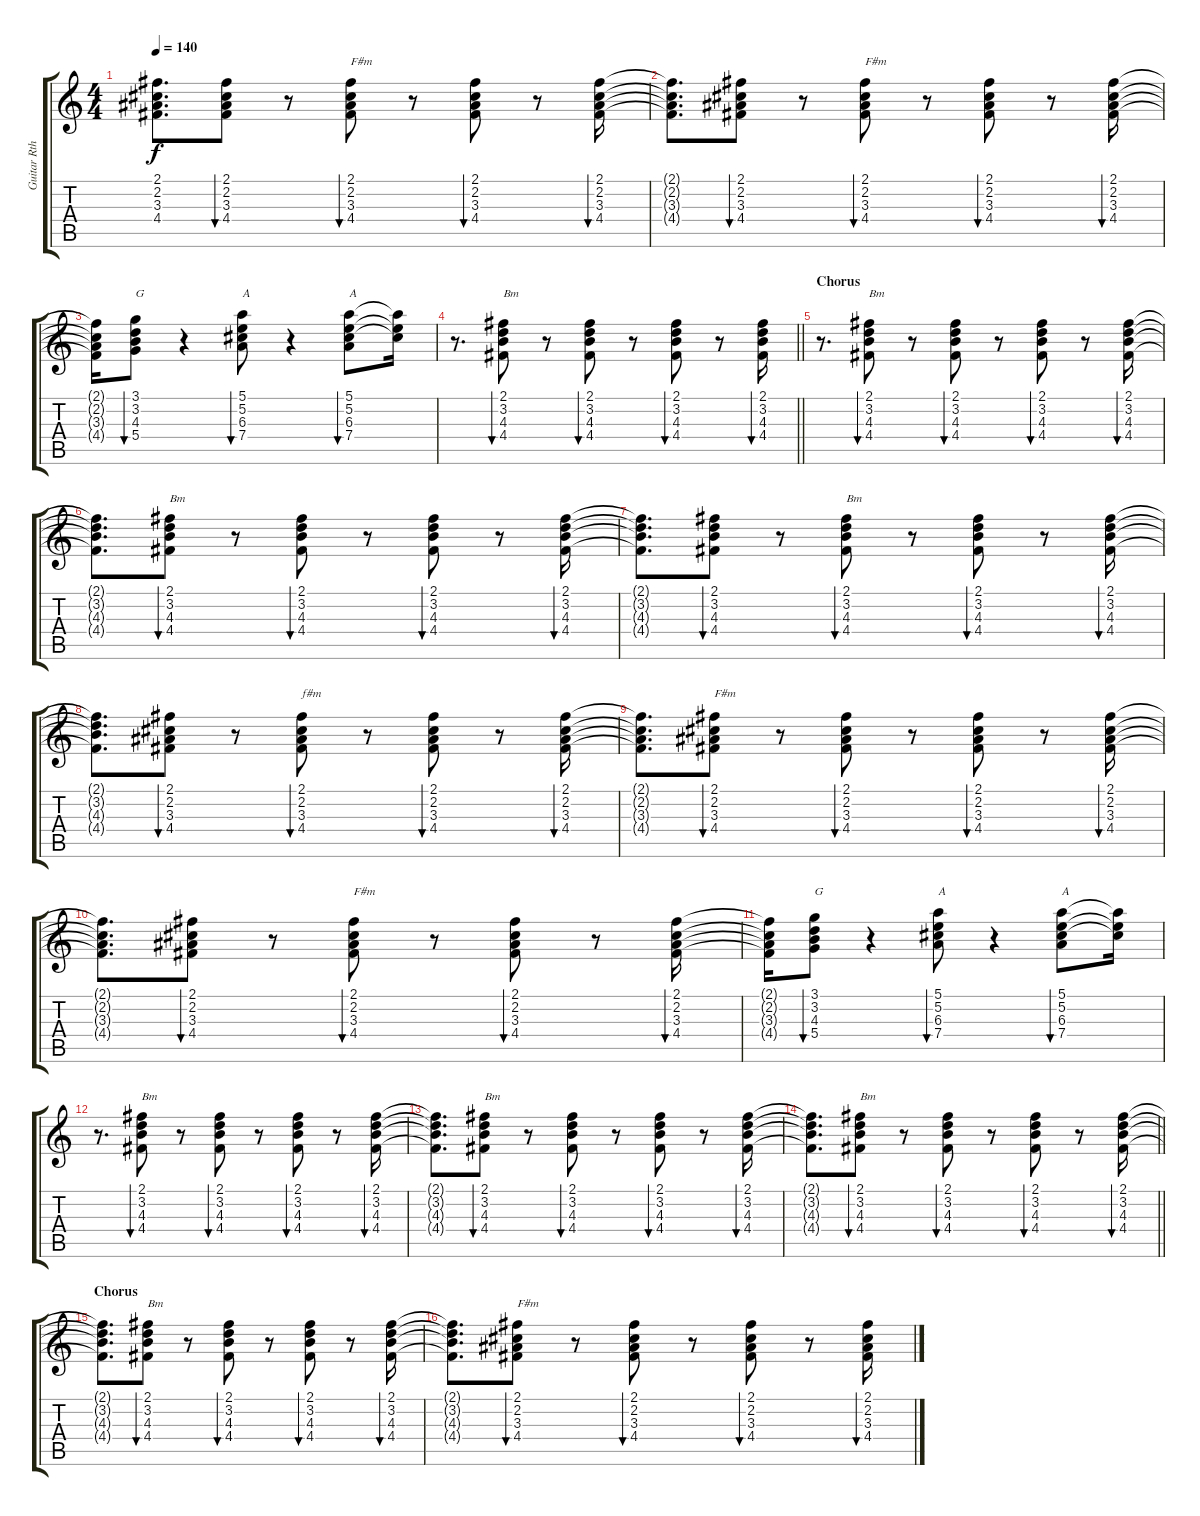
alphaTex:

\track ("Guitar Rthym" "Guitar Rth") {instrument acousticguitarsteel}
\staff {score tabs}
\tuning (E4 B3 G3 D3 A2 E2) {hide}
\ts (4 4)
\tempo 140
\clef g2
\ks c
(2.1{t} 2.2{t} 3.3{t} 4.4{t}).8{d dy f} (2.1 2.2 3.3 4.4).8{bu 30} r.8 (2.1 2.2 3.3 4.4).8{bu 30 txt "F#m"} r.8 (2.1 2.2 3.3 4.4).8{bu 30} r.8 (2.1 2.2 3.3 4.4).16{bu 30} |
(2.1{t} 2.2{t} 3.3{t} 4.4{t}).8{d} (2.1 2.2 3.3 4.4).8{bu 30} r.8 (2.1 2.2 3.3 4.4).8{bu 30 txt "F#m"} r.8 (2.1 2.2 3.3 4.4).8{bu 30} r.8 (2.1 2.2 3.3 4.4).16{bu 30} |
(2.1{t} 2.2{t} 3.3{t} 4.4{t}).16 (3.1 3.2 4.3 5.4).8{bu 30 txt "G"} r.4 (5.1 5.2 6.3 7.4).8{bu 30 txt "A"} r.4 (5.1 5.2 6.3 7.4).8{bu 30 txt "A"} (5.1{t} 5.2{t} 6.3{t}).16 |
\barLineRight lightlight
r.8{d} (2.1 3.2 4.3 4.4).8{bu 30 txt "Bm"} r.8 (2.1 3.2 4.3 4.4).8{bu 30} r.8 (2.1 3.2 4.3 4.4).8{bu 30} r.8 (2.1 3.2 4.3 4.4).16{bu 30} |
\section ("" "Chorus")
r.8{d instrument acousticguitarsteel} (2.1 3.2 4.3 4.4).8{bu 30 txt "Bm"} r.8 (2.1 3.2 4.3 4.4).8{bu 30} r.8 (2.1 3.2 4.3 4.4).8{bu 30} r.8 (2.1 3.2 4.3 4.4).16{bu 30} |
(2.1{t} 3.2{t} 4.3{t} 4.4{t}).8{d} (2.1 3.2 4.3 4.4).8{bu 30 txt "Bm"} r.8 (2.1 3.2 4.3 4.4).8{bu 30} r.8 (2.1 3.2 4.3 4.4).8{bu 30} r.8 (2.1 3.2 4.3 4.4).16{bu 30} |
(2.1{t} 3.2{t} 4.3{t} 4.4{t}).8{d} (2.1 3.2 4.3 4.4).8{bu 30} r.8 (2.1 3.2 4.3 4.4).8{bu 30 txt "Bm"} r.8 (2.1 3.2 4.3 4.4).8{bu 30} r.8 (2.1 3.2 4.3 4.4).16{bu 30} |
(2.1{t} 3.2{t} 4.3{t} 4.4{t}).8{d} (2.1 2.2 3.3 4.4).8{bu 30} r.8 (2.1 2.2 3.3 4.4).8{bu 30 txt "f#m"} r.8 (2.1 2.2 3.3 4.4).8{bu 30} r.8 (2.1 2.2 3.3 4.4).16{bu 30} |
(2.1{t} 2.2{t} 3.3{t} 4.4{t}).8{d} (2.1 2.2 3.3 4.4).8{bu 30 txt "F#m"} r.8 (2.1 2.2 3.3 4.4).8{bu 30} r.8 (2.1 2.2 3.3 4.4).8{bu 30} r.8 (2.1 2.2 3.3 4.4).16{bu 30} |
(2.1{t} 2.2{t} 3.3{t} 4.4{t}).8{d} (2.1 2.2 3.3 4.4).8{bu 30} r.8 (2.1 2.2 3.3 4.4).8{bu 30 txt "F#m"} r.8 (2.1 2.2 3.3 4.4).8{bu 30} r.8 (2.1 2.2 3.3 4.4).16{bu 30} |
(2.1{t} 2.2{t} 3.3{t} 4.4{t}).16 (3.1 3.2 4.3 5.4).8{bu 30 txt "G"} r.4 (5.1 5.2 6.3 7.4).8{bu 30 txt "A"} r.4 (5.1 5.2 6.3 7.4).8{bu 30 txt "A"} (5.1{t} 5.2{t} 6.3{t}).16 |
r.8{d} (2.1 3.2 4.3 4.4).8{bu 30 txt "Bm"} r.8 (2.1 3.2 4.3 4.4).8{bu 30} r.8 (2.1 3.2 4.3 4.4).8{bu 30} r.8 (2.1 3.2 4.3 4.4).16{bu 30} |
(2.1{t} 3.2{t} 4.3{t} 4.4{t}).8{d} (2.1 3.2 4.3 4.4).8{bu 30 txt "Bm"} r.8 (2.1 3.2 4.3 4.4).8{bu 30} r.8 (2.1 3.2 4.3 4.4).8{bu 30} r.8 (2.1 3.2 4.3 4.4).16{bu 30} |
\barLineRight lightlight
(2.1{t} 3.2{t} 4.3{t} 4.4{t}).8{d} (2.1 3.2 4.3 4.4).8{bu 30 txt "Bm"} r.8 (2.1 3.2 4.3 4.4).8{bu 30} r.8 (2.1 3.2 4.3 4.4).8{bu 30} r.8 (2.1 3.2 4.3 4.4).16{bu 30} |
\section ("" "Chorus")
(2.1{t} 3.2{t} 4.3{t} 4.4{t}).8{d} (2.1 3.2 4.3 4.4).8{bu 30 txt "Bm"} r.8 (2.1 3.2 4.3 4.4).8{bu 30} r.8 (2.1 3.2 4.3 4.4).8{bu 30} r.8 (2.1 3.2 4.3 4.4).16{bu 30} |
(2.1{t} 3.2{t} 4.3{t} 4.4{t}).8{d} (2.1 2.2 3.3 4.4).8{bu 30 txt "F#m"} r.8 (2.1 2.2 3.3 4.4).8{bu 30} r.8 (2.1 2.2 3.3 4.4).8{bu 30} r.8 (2.1 2.2 3.3 4.4).16{bu 30}
